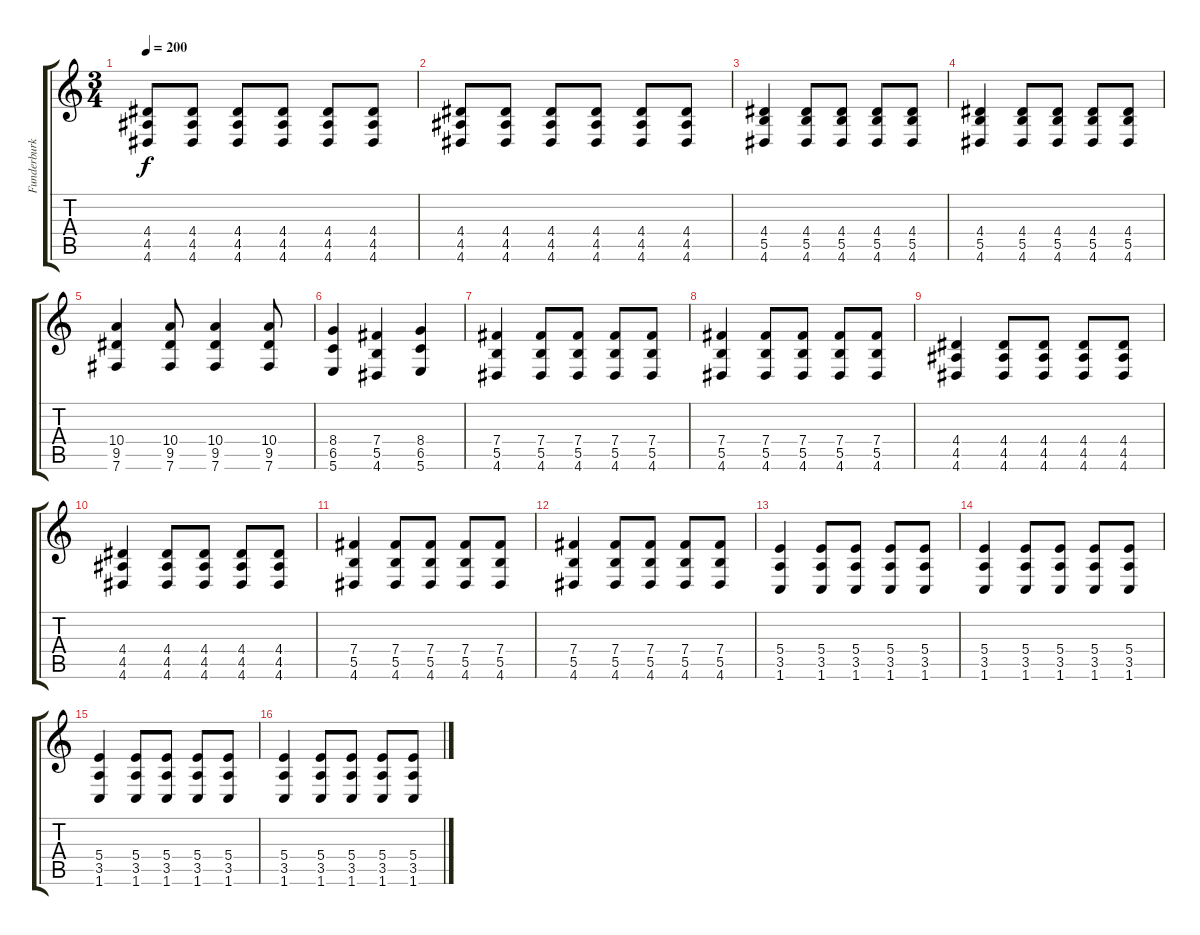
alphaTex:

\track ("Funderburk Rhythm" "Funderburk") {instrument overdrivenguitar}
\staff {score tabs}
\tuning (Db4 Ab3 E3 B2 Gb2 B1) {hide}
\ts (3 4)
\tempo 200
\clef g2
\ks c
(4.4 4.5 4.6).8{dy f} (4.4 4.5 4.6).8 (4.4 4.5 4.6).8 (4.4 4.5 4.6).8 (4.4 4.5 4.6).8 (4.4 4.5 4.6).8 |
(4.4 4.5 4.6).8 (4.4 4.5 4.6).8 (4.4 4.5 4.6).8 (4.4 4.5 4.6).8 (4.4 4.5 4.6).8 (4.4 4.5 4.6).8 |
(4.4 5.5 4.6).4 (4.4 5.5 4.6).8 (4.4 5.5 4.6).8 (4.4 5.5 4.6).8 (4.4 5.5 4.6).8 |
(4.4 5.5 4.6).4 (4.4 5.5 4.6).8 (4.4 5.5 4.6).8 (4.4 5.5 4.6).8 (4.4 5.5 4.6).8 |
(10.4 9.5 7.6).4 (10.4 9.5 7.6).8 (10.4 9.5 7.6).4 (10.4 9.5 7.6).8 |
(8.4 6.5 5.6).4 (7.4 5.5 4.6).4 (8.4 6.5 5.6).4 |
(7.4 5.5 4.6).4 (7.4 5.5 4.6).8 (7.4 5.5 4.6).8 (7.4 5.5 4.6).8 (7.4 5.5 4.6).8 |
(7.4 5.5 4.6).4 (7.4 5.5 4.6).8 (7.4 5.5 4.6).8 (7.4 5.5 4.6).8 (7.4 5.5 4.6).8 |
(4.4 4.5 4.6).4 (4.4 4.5 4.6).8 (4.4 4.5 4.6).8 (4.4 4.5 4.6).8 (4.4 4.5 4.6).8 |
(4.4 4.5 4.6).4 (4.4 4.5 4.6).8 (4.4 4.5 4.6).8 (4.4 4.5 4.6).8 (4.4 4.5 4.6).8 |
(7.4 5.5 4.6).4 (7.4 5.5 4.6).8 (7.4 5.5 4.6).8 (7.4 5.5 4.6).8 (7.4 5.5 4.6).8 |
(7.4 5.5 4.6).4 (7.4 5.5 4.6).8 (7.4 5.5 4.6).8 (7.4 5.5 4.6).8 (7.4 5.5 4.6).8 |
(5.4 3.5 1.6).4 (5.4 3.5 1.6).8 (5.4 3.5 1.6).8 (5.4 3.5 1.6).8 (5.4 3.5 1.6).8 |
(5.4 3.5 1.6).4 (5.4 3.5 1.6).8 (5.4 3.5 1.6).8 (5.4 3.5 1.6).8 (5.4 3.5 1.6).8 |
(5.4 3.5 1.6).4 (5.4 3.5 1.6).8 (5.4 3.5 1.6).8 (5.4 3.5 1.6).8 (5.4 3.5 1.6).8 |
(5.4 3.5 1.6).4 (5.4 3.5 1.6).8 (5.4 3.5 1.6).8 (5.4 3.5 1.6).8 (5.4 3.5 1.6).8
